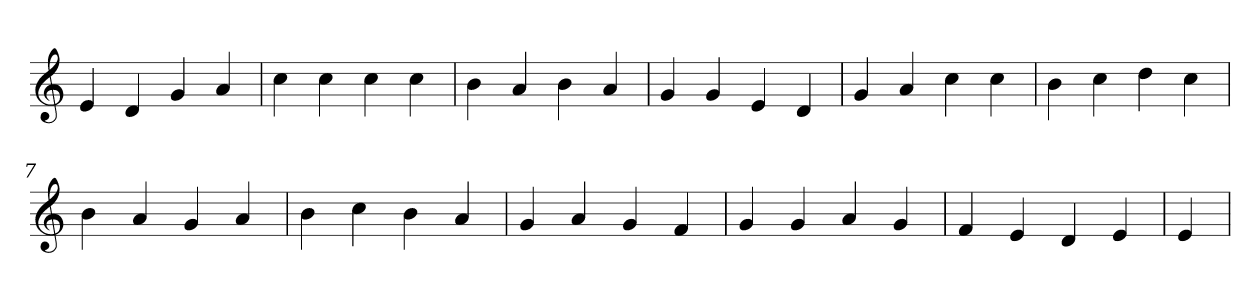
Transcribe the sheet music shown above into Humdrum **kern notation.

**kern
*part1
*staff1
*clefG2
=1
4e
4d
4g
4a
=2
4cc
4cc
4cc
4cc
=3
4b
4a
4b
4a
=4
4g
4g
4e
4d
=5
4g
4a
4cc
4cc
=6
4b
4cc
4dd
4cc
=7
4b
4a
4g
4a
=8
4b
4cc
4b
4a
=9
4g
4a
4g
4f
=10
4g
4g
4a
4g
=11
4f
4e
4d
4e
=12
4e
=
*-
